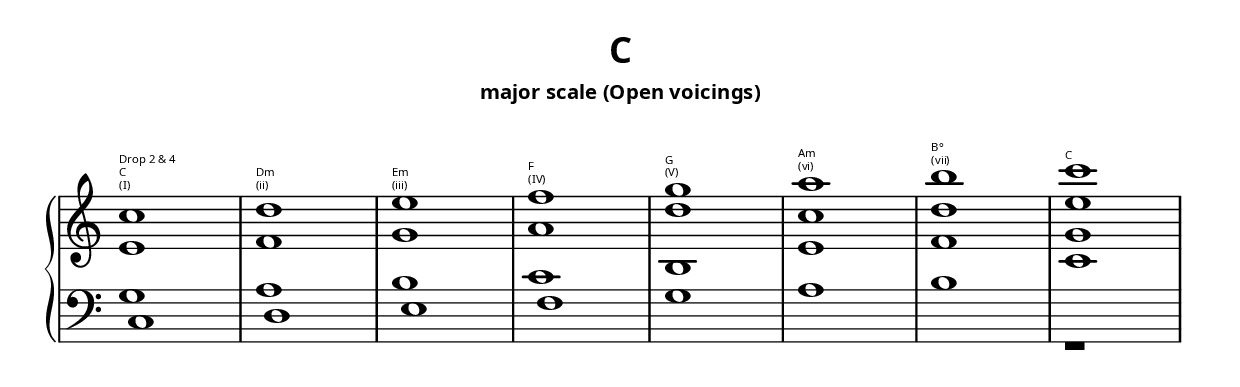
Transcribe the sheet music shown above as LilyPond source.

\language "english"
\version "2.22.2"

% -------------------------------------------------------------------------------- %
% Song                                                                             %
% -------------------------------------------------------------------------------- %

harmonyHi = {
  \fixed c' {
    <e c'>1^"(I)"^"C"^"Drop 2 & 4" | <f d'>^"(ii)"^"Dm" | <g e'>^"(iii)"^"Em" | <a f'>^"(IV)"^"F" |
    <b, d' g'>^"(V)"^"G" | <e c' a'>^"(vi)"^"Am" | <f d' b'>^"(vii)"^"B°" | <c g e' c''>^"C" |
  }
}

harmonyMid = {
  \fixed c { 
    g1 | a | b | c' |
    g | a | b | r |
    % 

    
  } 
}

harmonyLo = {
  \fixed c { 
    c1 | d | e | f |
    | | | |
    % 

  } 
}

% -------------------------------------------------------------------------------- %
% Voicings                                                                         %
% -------------------------------------------------------------------------------- %
voiceHarmonyHi = {
  \new Voice = "violin" {
    \voiceOne
    \set midiInstrument = #"synthstrings 1"

    << \harmonyHi >>
  }
}

voiceHarmonyMid = {
  \new Voice = "viola" {
    \voiceTwo
    \set midiInstrument = #"viola"

    << \harmonyMid>>
  }
}

voiceHarmonyLo = {
  \new Voice = "cello" { 
    \set midiInstrument = #"cello"
    \voiceThree
    
    << \harmonyLo >>
    }
}

% -------------------------------------------------------------------------------- %
% Formatting                                                                       %
% -------------------------------------------------------------------------------- %
\layout {
  indent = 0.0
  orientation = landscape
  \set Staff.pedalSustainStyle = #'bracket
  \accidentalStyle teaching

  #(layout-set-staff-size 25)
  #(define fonts
  (make-pango-font-tree "JetBrainsMono Medium"
                        "Nimbus Sans, Nimbus Sans L"
                        "DejaVu Sans Mono"
                        (/ staff-height pt 20 )))

  \context {
    \Score 
      \override SpacingSpanner.base-shortest-duration = #(ly:make-moment 1/2048)
      \override TextScript.font-size = #-8
    
  }
}

\paper {
  #(set-paper-size "a4")

  % Vertical spacing
  system-system-spacing =
  #'((basic-distance . 16) 
      (minimum-distance . 8)
      (padding . 1)
      (stretchability . 60))

  #(define fonts
  (make-pango-font-tree "JetBrainsMono Medium"
                        "Nimbus Sans, Nimbus Sans L"
                        "DejaVu Sans Mono"
                        (/ staff-height pt 20 )))
}

% -------------------------------------------------------------------------------- %
% Score                                                                            %
% -------------------------------------------------------------------------------- %
\header {
  title = "C"
  subtitle = \markup { \fontsize #-2 "major scale (Open voicings)" }
}

\score {  
<<  
  % Harmony %
  \new PianoStaff \with {
    \omit TimeSignature
  } 
  <<
    \time 4/4

    % Treble %
    \new Staff {   
      \clef treble
      \key c \major  
      \once \hide Score.MetronomeMark % Hide for midi
      \tempo 4 = 240
      << \voiceHarmonyHi >>      
    }

    % Bass %
    \new Staff {
      \clef bass
      \key c \major        
      << \voiceHarmonyMid \\ \voiceHarmonyLo >>
    }    
  >>    
>>

  \layout {}
  \midi {
    \context {
      \Voice
      \consists "Staff_performer" 
    }
  }  
}
